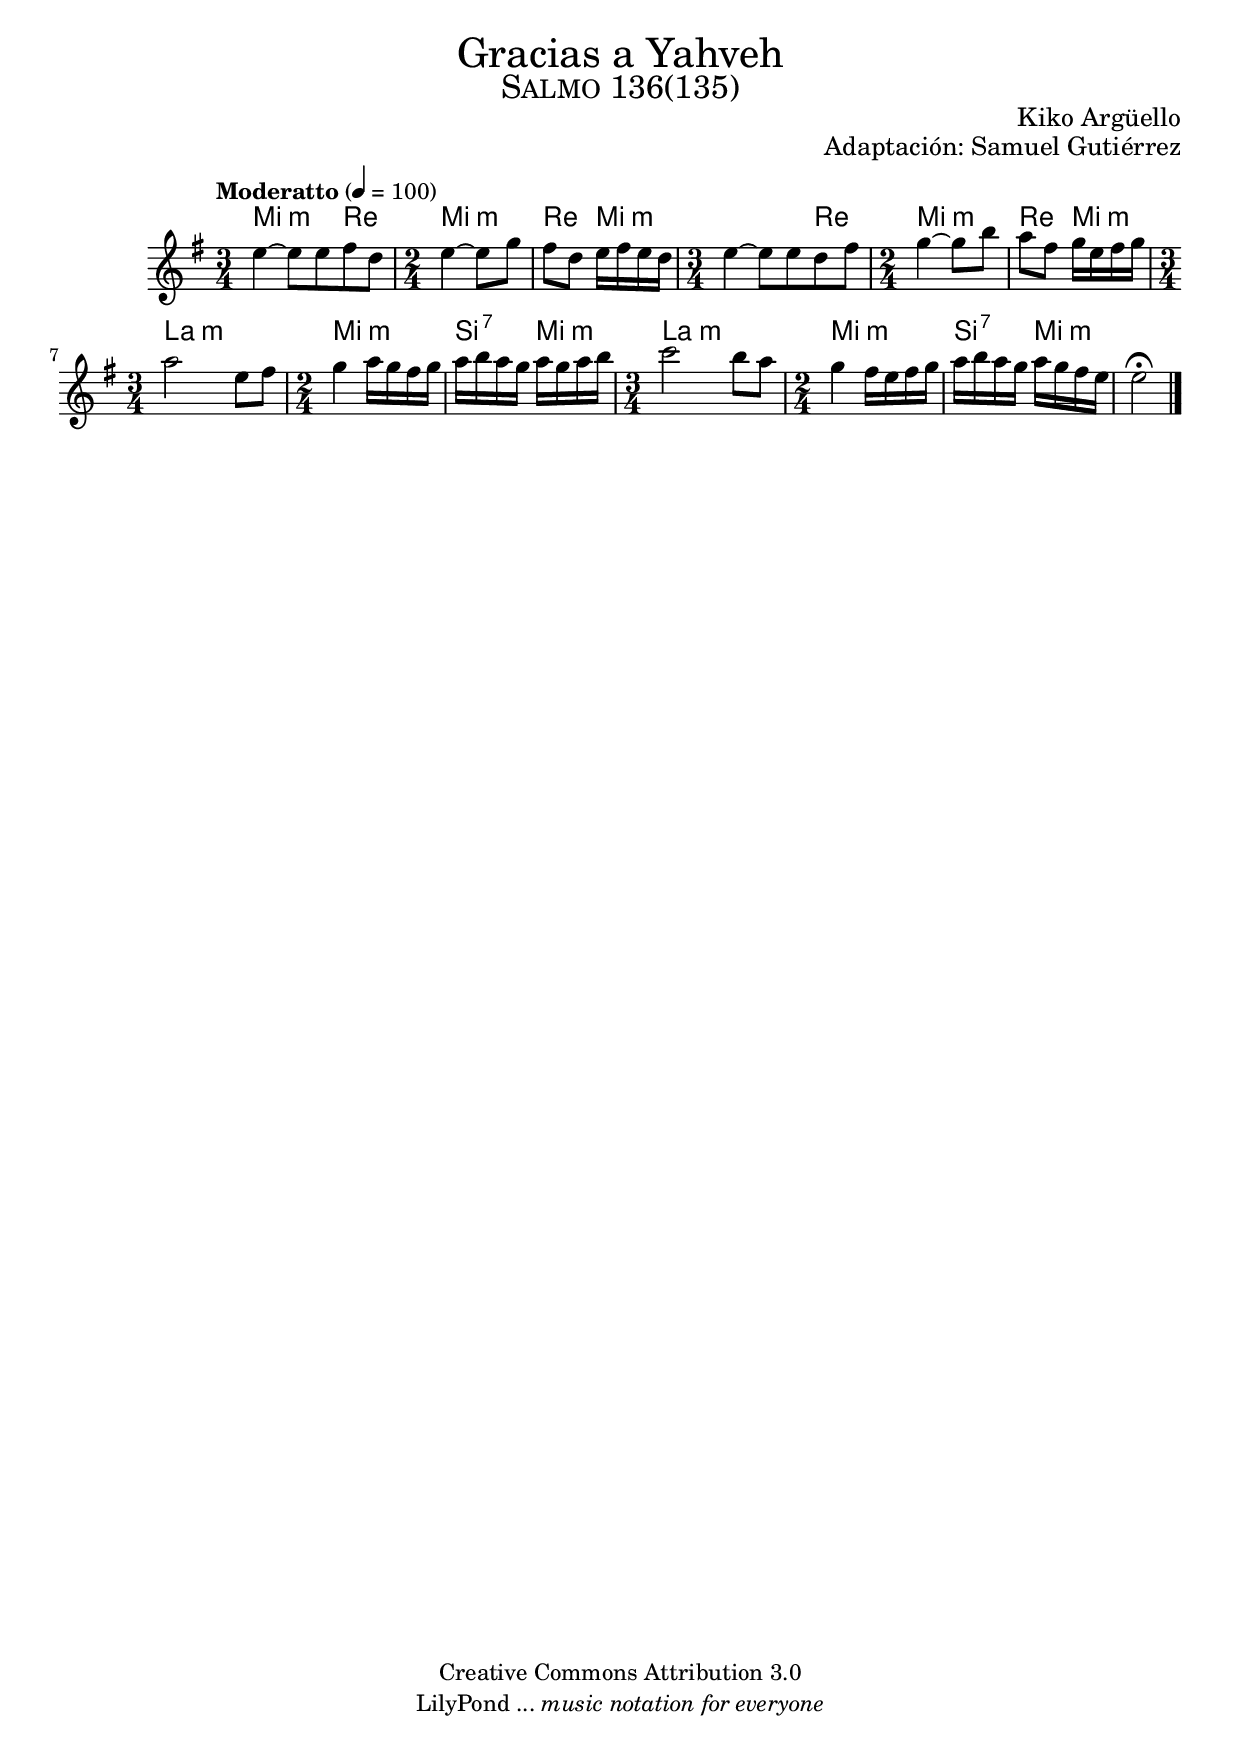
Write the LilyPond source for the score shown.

% ****************************************************************
%	Levanto mis ojos a los montes - Flauta
%	by serach.sam@
% ****************************************************************
\language "espanol"
\version "2.19.80"

% --- Includes
%\include "texto.ily"

% --- Tamaño del pentagrama
%#(set-global-staff-size 25)

% --- Parametro globales
global = {  \tempo "Moderatto" 4 = 100 \clef treble \key mi \minor }

% --- Cabecera
\markup { \fill-line { \center-column { \fontsize #5 "Gracias a Yahveh" \fontsize #3 \caps "Salmo 136(135)" } } }
\markup { \fill-line { \smallCaps "" \center-column { \fontsize #1 "Kiko Argüello" } } }
\markup { \fill-line { " " \center-column { \fontsize #1 "Adaptación: Samuel Gutiérrez" } } }
\header {
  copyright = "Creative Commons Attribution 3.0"
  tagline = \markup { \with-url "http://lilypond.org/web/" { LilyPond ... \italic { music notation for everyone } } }
  breakbefore = ##t
}

% --- Musica
instrumento = \relative do'' {
  %\compressFullBarRests
  %Escribir la musica aqui...
  \time 3/4
  mi4~ mi8 mi fas re
  \time 2/4
  mi4~ mi8 sol
  fas8 re mi16 fas mi re
  \time 3/4
  mi4~ mi8 mi re fas
  \time 2/4
  sol4~ sol8 si
  la8 fas sol16 mi fas sol
  \time 3/4
  la2 mi8 fas
  \time 2/4
  sol4 la16 sol fas sol
  la si la sol la sol la si
  \time 3/4
  do2 si8 la
  \time 2/4
  sol4 fas16 mi fas sol
  la si la sol la sol fas mi
  mi2 \fermata
  \bar "|."
}

% --- Acordes
acordes = \new ChordNames {
  \set chordChanges = ##t
  \italianChords
  \chordmode {
    mi2:m re4 mi2:m re4 mi4:m
    mi2:m re4 mi2:m re4 mi4:m
    la2:m la4:m mi2:m si4:7 mi4:m
    la2:m la4:m mi2:m si4:7 mi4:m
  }
}

% --- Partitura
\score {
  <<
    \acordes
    \new Staff {
      <<
        \set Staff.midiInstrument = #"flute"
        \global
        \instrumento
      >>
    }
  >>
  \midi {}
  \layout {}
}

% --- Pagina
\paper {
  #( set-default-paper-size "letter" )
}

%{
convert-ly (GNU LilyPond) 2.19.83  convert-ly: Procesando «»...
Aplicando la conversión: 2.19.24, 2.19.28, 2.19.29, 2.19.32, 2.19.40,
2.19.46, 2.19.49, 2.19.80
%}
